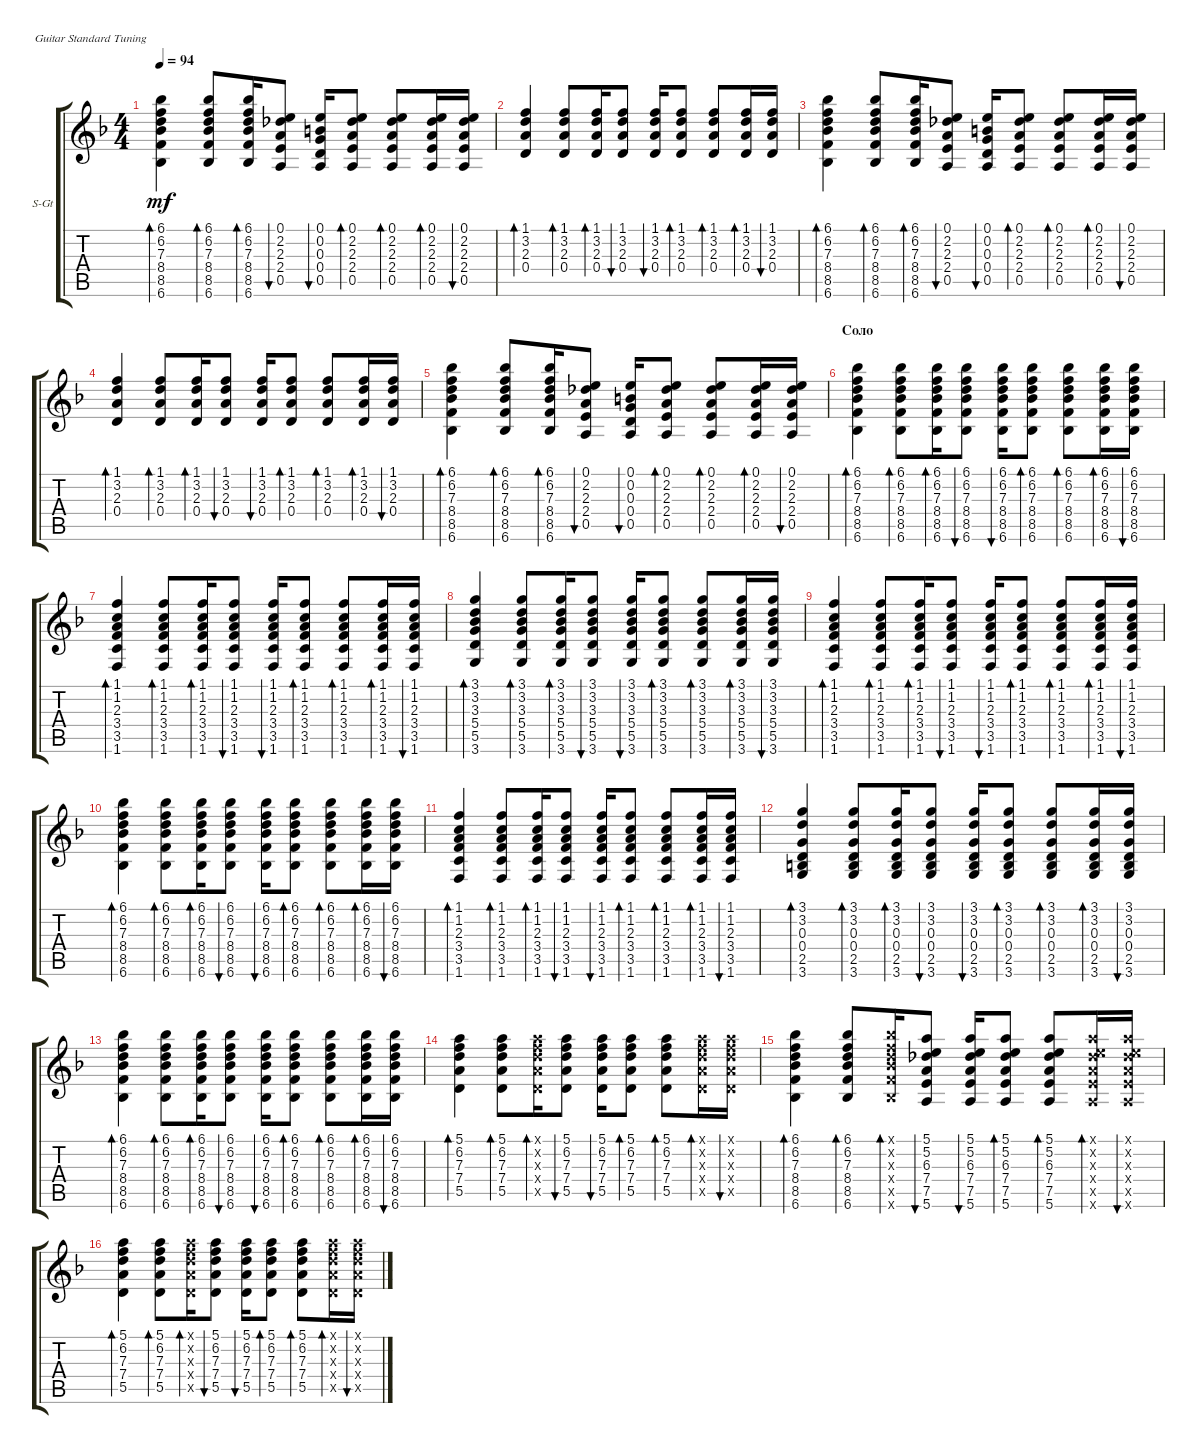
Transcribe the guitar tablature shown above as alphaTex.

\defaultSystemsLayout 4
\bracketExtendMode groupsimilarinstruments
\firstSystemTrackNameOrientation horizontal
\otherSystemsTrackNameOrientation horizontal
\track ("Steel Guitar" "S-Gt") {instrument acousticguitarsteel}
\staff {score tabs}
\tuning (E4 B3 G3 D3 A2 E2)
\ts (4 4)
\tempo 94
\clef g2
\ks dminor
(8.5 8.4 7.3 6.2 6.1 6.6).4{bd 30 dy mf} (8.5 8.4 7.3 6.2 6.1 6.6).8{bd 30} (8.5 8.4 7.3 6.2 6.1 6.6).16{bd 30} (0.5 2.4 2.3 2.2 0.1).8{bu 30} (0.5 0.4 0.3 0.2 0.1).16{bu 30} (0.5 2.4 2.3 2.2 0.1).8{bd 30} (0.5 2.4 2.3 2.2 0.1).8{bd 30} (0.5 2.4 2.3 2.2 0.1).16{bd 30} (0.5 2.4 2.3 2.2 0.1).16{bu 30} |
(0.4 2.3 3.2 1.1).4{bd 30} (0.4 2.3 3.2 1.1).8{bd 30} (0.4 2.3 3.2 1.1).16{bd 30} (0.4 2.3 3.2 1.1).8{bu 30} (0.4 2.3 3.2 1.1).16{bu 30} (0.4 2.3 3.2 1.1).8{bd 30} (0.4 2.3 3.2 1.1).8{bd 30} (0.4 2.3 3.2 1.1).16{bd 30} (0.4 2.3 3.2 1.1).16{bu 30} |
(8.5 8.4 7.3 6.2 6.1 6.6).4{bd 30} (8.5 8.4 7.3 6.2 6.1 6.6).8{bd 30} (8.5 8.4 7.3 6.2 6.1 6.6).16{bd 30} (0.5 2.4 2.3 2.2 0.1).8{bu 30} (0.5 0.4 0.3 0.2 0.1).16{bu 30} (0.5 2.4 2.3 2.2 0.1).8{bd 30} (0.5 2.4 2.3 2.2 0.1).8{bd 30} (0.5 2.4 2.3 2.2 0.1).16{bd 30} (0.5 2.4 2.3 2.2 0.1).16{bu 30} |
(0.4 2.3 3.2 1.1).4{bd 30} (0.4 2.3 3.2 1.1).8{bd 30} (0.4 2.3 3.2 1.1).16{bd 30} (0.4 2.3 3.2 1.1).8{bu 30} (0.4 2.3 3.2 1.1).16{bu 30} (0.4 2.3 3.2 1.1).8{bd 30} (0.4 2.3 3.2 1.1).8{bd 30} (0.4 2.3 3.2 1.1).16{bd 30} (0.4 2.3 3.2 1.1).16{bu 30} |
(8.5 8.4 7.3 6.2 6.1 6.6).4{bd 30} (8.5 8.4 7.3 6.2 6.1 6.6).8{bd 30} (8.5 8.4 7.3 6.2 6.1 6.6).16{bd 30} (0.5 2.4 2.3 2.2 0.1).8{bu 30} (0.5 0.4 0.3 0.2 0.1).16{bu 30} (0.5 2.4 2.3 2.2 0.1).8{bd 30} (0.5 2.4 2.3 2.2 0.1).8{bd 30} (0.5 2.4 2.3 2.2 0.1).16{bd 30} (0.5 2.4 2.3 2.2 0.1).16{bu 30} |
\section ("" "Соло")
(8.5 8.4 7.3 6.2 6.1 6.6).4{bd 30} (8.5 8.4 7.3 6.2 6.1 6.6).8{bd 30} (8.5 8.4 7.3 6.2 6.1 6.6).16{bd 30} (8.5 8.4 7.3 6.2 6.1 6.6).8{bu 30} (8.5 8.4 7.3 6.2 6.1 6.6).16{bu 30} (8.5 8.4 7.3 6.2 6.1 6.6).8{bd 30} (8.5 8.4 7.3 6.2 6.1 6.6).8{bd 30} (8.5 8.4 7.3 6.2 6.1 6.6).16{bd 30} (8.5 8.4 7.3 6.2 6.1 6.6).16{bu 30} |
(3.5 3.4 2.3 1.2 1.1 1.6).4{bd 30} (3.5 3.4 2.3 1.2 1.1 1.6).8{bd 30} (3.5 3.4 2.3 1.2 1.1 1.6).16{bd 30} (3.5 3.4 2.3 1.2 1.1 1.6).8{bu 30} (3.5 3.4 2.3 1.2 1.1 1.6).16{bu 30} (3.5 3.4 2.3 1.2 1.1 1.6).8{bd 30} (3.5 3.4 2.3 1.2 1.1 1.6).8{bd 30} (3.5 3.4 2.3 1.2 1.1 1.6).16{bd 30} (3.5 3.4 2.3 1.2 1.1 1.6).16{bu 30} |
(5.5 5.4 3.3 3.2 3.1 3.6).4{bd 30} (5.5 5.4 3.3 3.2 3.1 3.6).8{bd 30} (5.5 5.4 3.3 3.2 3.1 3.6).16{bd 30} (5.5 5.4 3.3 3.2 3.1 3.6).8{bu 30} (5.5 5.4 3.3 3.2 3.1 3.6).16{bu 30} (5.5 5.4 3.3 3.2 3.1 3.6).8{bd 30} (5.5 5.4 3.3 3.2 3.1 3.6).8{bd 30} (5.5 5.4 3.3 3.2 3.1 3.6).16{bd 30} (5.5 5.4 3.3 3.2 3.1 3.6).16{bu 30} |
(3.5 3.4 2.3 1.2 1.1 1.6).4{bd 30} (3.5 3.4 2.3 1.2 1.1 1.6).8{bd 30} (3.5 3.4 2.3 1.2 1.1 1.6).16{bd 30} (3.5 3.4 2.3 1.2 1.1 1.6).8{bu 30} (3.5 3.4 2.3 1.2 1.1 1.6).16{bu 30} (3.5 3.4 2.3 1.2 1.1 1.6).8{bd 30} (3.5 3.4 2.3 1.2 1.1 1.6).8{bd 30} (3.5 3.4 2.3 1.2 1.1 1.6).16{bd 30} (3.5 3.4 2.3 1.2 1.1 1.6).16{bu 30} |
(8.5 8.4 7.3 6.2 6.1 6.6).4{bd 30} (8.5 8.4 7.3 6.2 6.1 6.6).8{bd 30} (8.5 8.4 7.3 6.2 6.1 6.6).16{bd 30} (8.5 8.4 7.3 6.2 6.1 6.6).8{bu 30} (8.5 8.4 7.3 6.2 6.1 6.6).16{bu 30} (8.5 8.4 7.3 6.2 6.1 6.6).8{bd 30} (8.5 8.4 7.3 6.2 6.1 6.6).8{bd 30} (8.5 8.4 7.3 6.2 6.1 6.6).16{bd 30} (8.5 8.4 7.3 6.2 6.1 6.6).16{bu 30} |
(3.5 3.4 2.3 1.2 1.1 1.6).4{bd 30} (3.5 3.4 2.3 1.2 1.1 1.6).8{bd 30} (3.5 3.4 2.3 1.2 1.1 1.6).16{bd 30} (3.5 3.4 2.3 1.2 1.1 1.6).8{bu 30} (3.5 3.4 2.3 1.2 1.1 1.6).16{bu 30} (3.5 3.4 2.3 1.2 1.1 1.6).8{bd 30} (3.5 3.4 2.3 1.2 1.1 1.6).8{bd 30} (3.5 3.4 2.3 1.2 1.1 1.6).16{bd 30} (3.5 3.4 2.3 1.2 1.1 1.6).16{bu 30} |
(2.5 0.4 0.3 3.2 3.1 3.6).4{bd 30} (2.5 0.4 0.3 3.2 3.1 3.6).8{bd 30} (2.5 0.4 0.3 3.2 3.1 3.6).16{bd 30} (2.5 0.4 0.3 3.2 3.1 3.6).8{bu 30} (2.5 0.4 0.3 3.2 3.1 3.6).16{bu 30} (2.5 0.4 0.3 3.2 3.1 3.6).8{bd 30} (2.5 0.4 0.3 3.2 3.1 3.6).8{bd 30} (2.5 0.4 0.3 3.2 3.1 3.6).16{bd 30} (2.5 0.4 0.3 3.2 3.1 3.6).16{bu 30} |
(8.5 8.4 7.3 6.2 6.1 6.6).4{bd 30} (8.5 8.4 7.3 6.2 6.1 6.6).8{bd 30} (8.5 8.4 7.3 6.2 6.1 6.6).16{bd 30} (8.5 8.4 7.3 6.2 6.1 6.6).8{bu 30} (8.5 8.4 7.3 6.2 6.1 6.6).16{bu 30} (8.5 8.4 7.3 6.2 6.1 6.6).8{bd 30} (8.5 8.4 7.3 6.2 6.1 6.6).8{bd 30} (8.5 8.4 7.3 6.2 6.1 6.6).16{bd 30} (8.5 8.4 7.3 6.2 6.1 6.6).16{bu 30} |
(5.5 7.4 7.3 6.2 5.1).4{bd 30} (5.5 7.4 7.3 6.2 5.1).8{bd 30} (5.5{x} 7.4{x} 7.3{x} 6.2{x} 5.1{x}).16{bd 30} (5.5 7.4 7.3 6.2 5.1).8{bu 30} (5.5 7.4 7.3 6.2 5.1).16{bu 30} (5.5 7.4 7.3 6.2 5.1).8{bd 30} (5.5 7.4 7.3 6.2 5.1).8{bd 30} (5.5{x} 7.4{x} 7.3{x} 6.2{x} 5.1{x}).16{bd 30} (5.5{x} 7.4{x} 7.3{x} 6.2{x} 5.1{x}).16{bu 30} |
(8.5 8.4 7.3 6.2 6.1 6.6).4{bd 30} (8.5 8.4 7.3 6.2 6.1 6.6).8{bd 30} (8.5{x} 8.4{x} 7.3{x} 6.2{x} 6.1{x} 6.6{x}).16{bd 30} (7.5 7.4 6.3 5.2 5.1 5.6).8{bu 30} (7.5 7.4 6.3 5.2 5.1 5.6).16{bu 30} (7.5 7.4 6.3 5.2 5.1 5.6).8{bd 30} (7.5 7.4 6.3 5.2 5.1 5.6).8{bd 30} (7.5{x} 7.4{x} 6.3{x} 5.2{x} 5.1{x} 5.6{x}).16{bd 30} (7.5{x} 7.4{x} 6.3{x} 5.2{x} 5.1{x} 5.6{x}).16{bu 30} |
(5.5 7.4 7.3 6.2 5.1).4{bd 30} (5.5 7.4 7.3 6.2 5.1).8{bd 30} (5.5{x} 7.4{x} 7.3{x} 6.2{x} 5.1{x}).16{bd 30} (5.5 7.4 7.3 6.2 5.1).8{bu 30} (5.5 7.4 7.3 6.2 5.1).16{bu 30} (5.5 7.4 7.3 6.2 5.1).8{bd 30} (5.5 7.4 7.3 6.2 5.1).8{bd 30} (5.5{x} 7.4{x} 7.3{x} 6.2{x} 5.1{x}).16{bd 30} (5.5{x} 7.4{x} 7.3{x} 6.2{x} 5.1{x}).16{bu 30}
